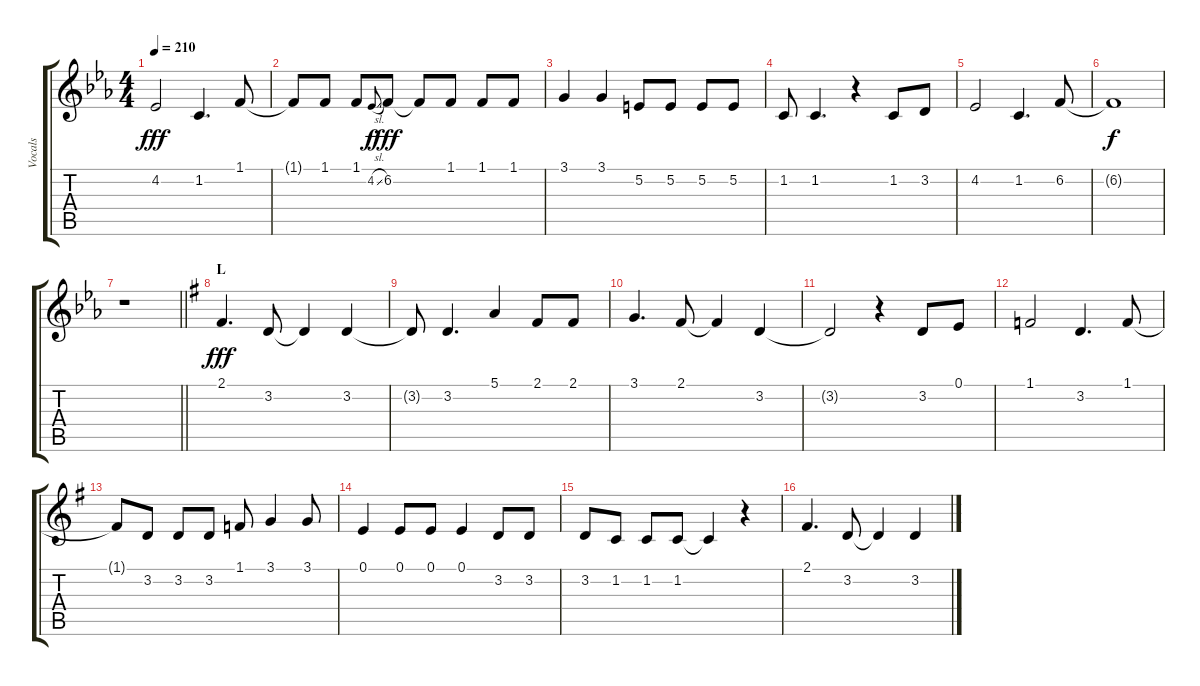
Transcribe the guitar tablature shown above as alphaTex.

\track ("Vocals" "Vocals") {instrument voiceoohs}
\staff {score tabs}
\tuning (E4 B3 G3 D3 A2 E2) {hide}
\ts (4 4)
\tempo 210
\clef g2
\ks eb
4.2.2{dy fff} 1.2.4{d} 1.1.8 |
1.1{t}.8 1.1.8 1.1.8 4.2{sl}.8{gr onbeat dy f} 6.2.8{dy fff} 6.2{t}.8 1.1.8 1.1.8 1.1.8 |
3.1.4 3.1.4 5.2.8 5.2.8 5.2.8 5.2.8 |
1.2.8 1.2.4{d} r.4 1.2.8 3.2.8 |
4.2.2 1.2.4{d} 6.2.8 |
6.2{t}.1{dy f} |
\barLineRight lightlight
r.1 |
\section ("" "L")
\ks g
2.1.4{d dy fff} 3.2.8 3.2{t}.4 3.2.4 |
3.2{t}.8 3.2.4{d} 5.1.4 2.1.8 2.1.8 |
3.1.4{d} 2.1.8 2.1{t}.4 3.2.4 |
3.2{t}.2 r.4 3.2.8 0.1.8 |
1.1.2 3.2.4{d} 1.1.8 |
1.1{t}.8 3.2.8 3.2.8 3.2.8 1.1.8 3.1.4 3.1.8 |
0.1.4 0.1.8 0.1.8 0.1.4 3.2.8 3.2.8 |
3.2.8 1.2.8 1.2.8 1.2.8 1.2{t}.4 r.4 |
2.1.4{d} 3.2.8 3.2{t}.4 3.2.4
